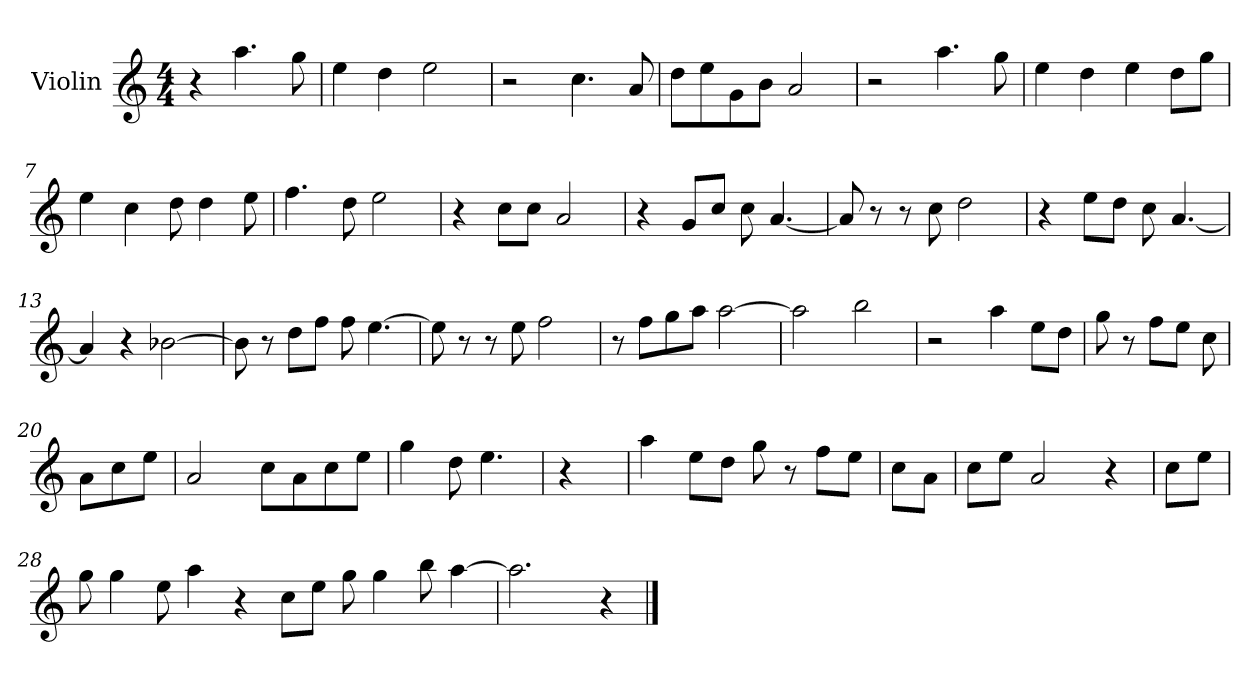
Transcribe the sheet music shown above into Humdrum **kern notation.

**kern
*part1
*staff1
*I"Violin
*I'Vln.
*clefG2
*k[]
*M4/4
=1
4r
4.aa\
8gg\
=2
4ee\
4dd\
2ee\
=3
2r
4.cc\
8a/
=4
8dd\L
8ee\
8g\
8b\J
2a/
=5
2r
4.aa\
8gg\
=6
4ee\
4dd\
4ee\
8dd\L
8gg\J
=7
4ee\
4cc\
8dd\
4dd\
8ee\
=8
4.ff\
8dd\
2ee\
=9
4r
8cc\L
8cc\J
2a/
=10
4r
8g/L
8cc/J
8cc\
[4.a/
!!LO:LB:g=z
=11
8a/]
8r
8r
8cc\
2dd\
=12
4r
8ee\L
8dd\J
8cc\
[4.a/
=13
4a/]
4r
[2b-X\
=14
8b-\]
8r
8dd\L
8ff\J
8ff\
[4.ee\
=15
8ee\]
8r
8r
8ee\
2ff\
=16
8r
8ff\L
8gg\
8aa\J
[2aa\
=17
2aa\]
2bb\
=18
2r
4aa\
8ee\L
8dd\J
=19
8gg\
8r
8ff\L
8ee\J
8cc\
!!LO:LB:g=z
=20
8a\L
8cc\
8ee\J
=21
2a/
8cc\L
8a\
8cc\
8ee\J
=22
4gg\
8dd\
4.ee\
=23
4r
=24
4aa\
8ee\L
8dd\J
8gg\
8r
8ff\L
8ee\J
=25
8cc\L
8a\J
=26
8cc\L
8ee\J
2a/
4r
=27
8cc\L
8ee\J
=28
8gg\
4gg\
8ee\
4aa\
4r
8cc\L
8ee\J
8gg\
4gg\
8bb\
[4aa\
=29
2.aa\]
4r
==
*-
